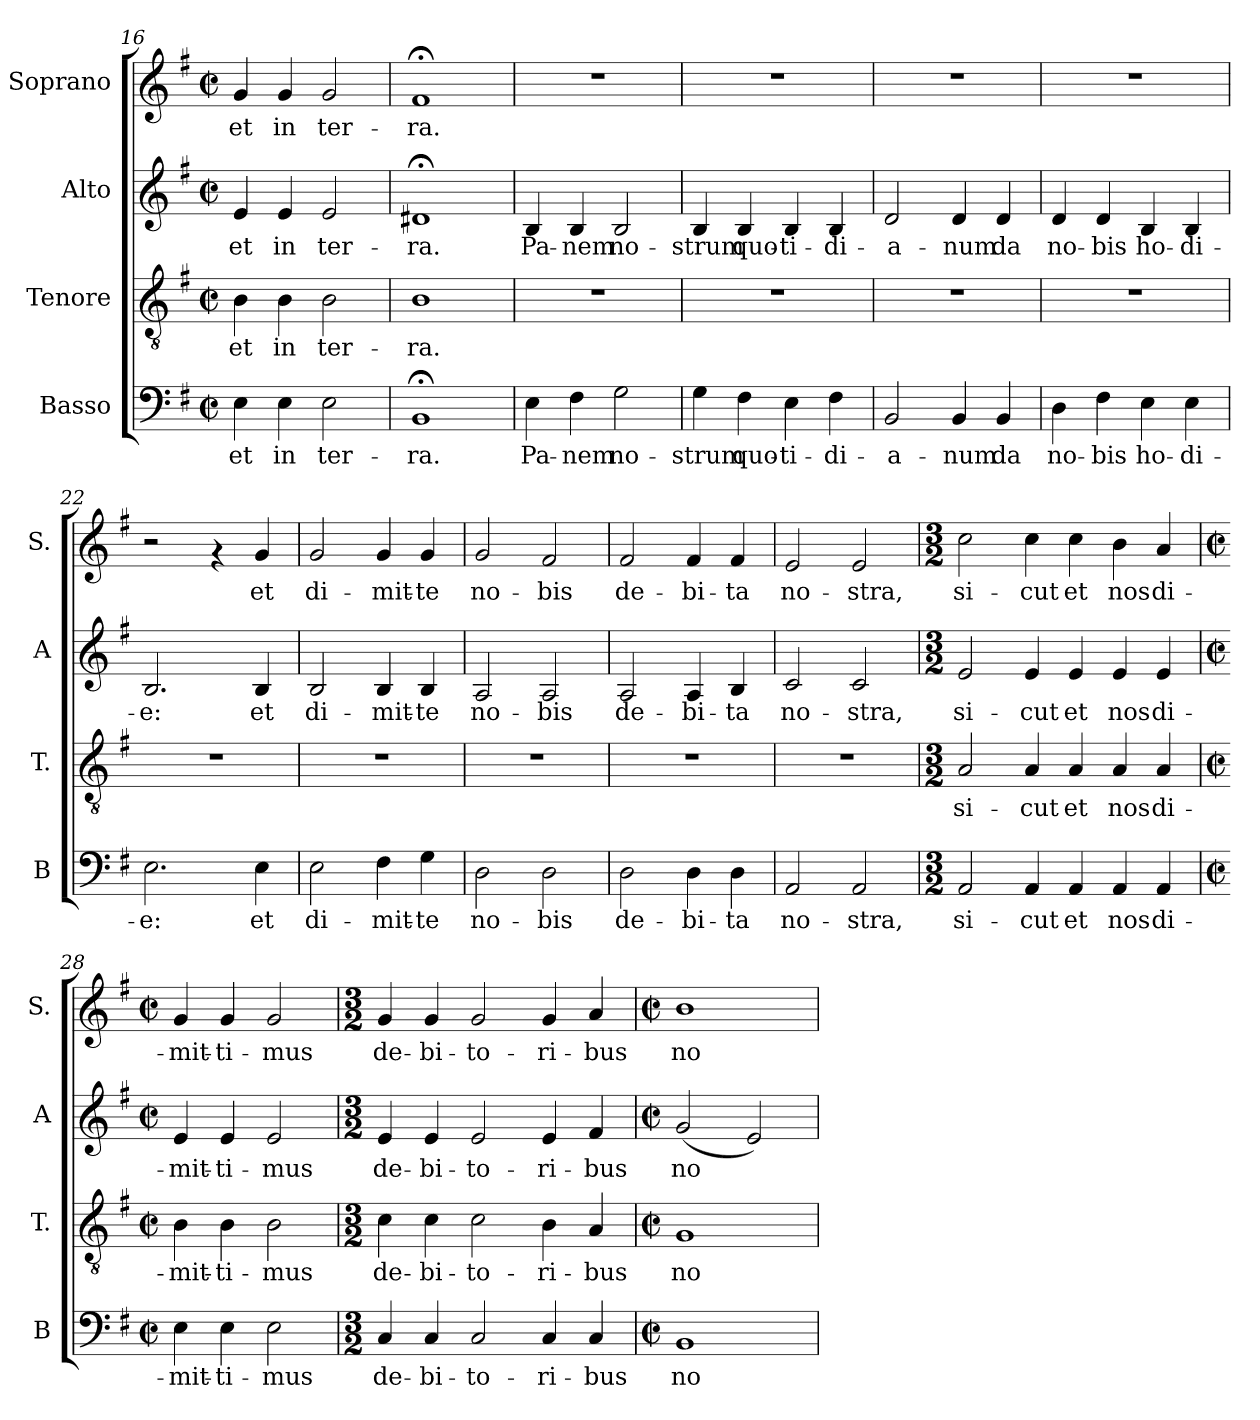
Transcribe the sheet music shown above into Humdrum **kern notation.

**kern	**text	**kern	**text	**kern	**text	**kern	**text
*part4	*part4	*part3	*part3	*part2	*part2	*part1	*part1
*staff4	*staff4	*staff3	*staff3	*staff2	*staff2	*staff1	*staff1
*I"Basso	*	*I"Tenore	*	*I"Alto	*	*I"Soprano	*
*I'B	*	*I'T.	*	*I'A	*	*I'S.	*
!!LO:PB:g=z
*clefF4	*	*clefGv2	*	*clefG2	*	*clefG2	*
*k[f#]	*	*k[f#]	*	*k[f#]	*	*k[f#]	*
*G:	*	*G:	*	*G:	*	*G:	*
*M2/2	*	*M2/2	*	*M2/2	*	*M2/2	*
*met(c|)	*	*met(c|)	*	*met(c|)	*	*met(c|)	*
=16	=16	=16	=16	=16	=16	=16	=16
!	!LO:LY:b:cj	!	!LO:LY:b:cj	!	!LO:LY:b:cj	!	!LO:LY:b:cj
4E\	et	4B\	et	4e/	et	4g/	et
!	!LO:LY:b:cj	!	!LO:LY:b:cj	!	!LO:LY:b:cj	!	!LO:LY:b:cj
4E\	in	4B\	in	4e/	in	4g/	in
!	!LO:LY:b:cj	!	!LO:LY:b:cj	!	!LO:LY:b:cj	!	!LO:LY:b:cj
2E\	ter-	2B\	ter-	2e/	ter-	2g/	ter-
=17	=17	=17	=17	=17	=17	=17	=17
!	!LO:LY:b:cj	!	!LO:LY:b:cj	!	!LO:LY:b:cj	!	!LO:LY:b:cj
1BB;<	-ra.	1B	-ra.	1d#X;<	-ra.	1f#;<	-ra.
=18	=18	=18	=18	=18	=18	=18	=18
!	!LO:LY:b:cj	!	!	!	!LO:LY:b:cj	!	!
4E\	Pa-	1r	.	4B/	Pa-	1r	.
!	!LO:LY:b:cj	!	!	!	!LO:LY:b:cj	!	!
4F#\	-nem	.	.	4B/	-nem	.	.
!	!LO:LY:b:cj	!	!	!	!LO:LY:b:cj	!	!
2G\	no-	.	.	2B/	no-	.	.
=19	=19	=19	=19	=19	=19	=19	=19
!	!LO:LY:b:cj	!	!	!	!LO:LY:b:cj	!	!
4G\	-strum	1r	.	4B/	-strum	1r	.
!	!LO:LY:b:cj	!	!	!	!LO:LY:b:cj	!	!
4F#\	quo-	.	.	4B/	quo-	.	.
!	!LO:LY:b:cj	!	!	!	!LO:LY:b:cj	!	!
4E\	-ti-	.	.	4B/	-ti-	.	.
!	!LO:LY:b:cj	!	!	!	!LO:LY:b:cj	!	!
4F#\	-di-	.	.	4B/	-di-	.	.
=20	=20	=20	=20	=20	=20	=20	=20
!	!LO:LY:b:cj	!	!	!	!LO:LY:b:cj	!	!
2BB/	-a-	1r	.	2d/	-a-	1r	.
!	!LO:LY:b:cj	!	!	!	!LO:LY:b:cj	!	!
4BB/	-num	.	.	4d/	-num	.	.
!	!LO:LY:b:cj	!	!	!	!LO:LY:b:cj	!	!
4BB/	da	.	.	4d/	da	.	.
!!LO:LB:g=z
=21	=21	=21	=21	=21	=21	=21	=21
!	!LO:LY:b:cj	!	!	!	!LO:LY:b:cj	!	!
4D\	no-	1r	.	4d/	no-	1r	.
!	!LO:LY:b:cj	!	!	!	!LO:LY:b:cj	!	!
4F#\	-bis	.	.	4d/	-bis	.	.
!	!LO:LY:b:cj	!	!	!	!LO:LY:b:cj	!	!
4E\	ho-	.	.	4B/	ho-	.	.
!	!LO:LY:b:cj	!	!	!	!LO:LY:b:cj	!	!
4E\	-di-	.	.	4B/	-di-	.	.
=22	=22	=22	=22	=22	=22	=22	=22
!	!LO:LY:b:cj	!	!	!	!LO:LY:b:cj	!	!
2.E\	-e:	1r	.	2.B/	-e:	2r	.
.	.	.	.	.	.	4rf	.
!	!LO:LY:b:cj	!	!	!	!LO:LY:b:cj	!	!LO:LY:b:cj
4E\	et	.	.	4B/	et	4g/	et
=23	=23	=23	=23	=23	=23	=23	=23
!	!LO:LY:b:cj	!	!	!	!LO:LY:b:cj	!	!LO:LY:b:cj
2E\	di-	1r	.	2B/	di-	2g/	di-
!	!LO:LY:b:cj	!	!	!	!LO:LY:b:cj	!	!LO:LY:b:cj
4F#\	-mit-	.	.	4B/	-mit-	4g/	-mit-
!	!LO:LY:b:cj	!	!	!	!LO:LY:b:cj	!	!LO:LY:b:cj
4G\	-te	.	.	4B/	-te	4g/	-te
=24	=24	=24	=24	=24	=24	=24	=24
!	!LO:LY:b:cj	!	!	!	!LO:LY:b:cj	!	!LO:LY:b:cj
2D\	no-	1r	.	2A/	no-	2g/	no-
!	!LO:LY:b:cj	!	!	!	!LO:LY:b:cj	!	!LO:LY:b:cj
2D\	-bis	.	.	2A/	-bis	2f#/	-bis
=25	=25	=25	=25	=25	=25	=25	=25
!	!LO:LY:b:cj	!	!	!	!LO:LY:b:cj	!	!LO:LY:b:cj
2D\	de-	1r	.	2A/	de-	2f#/	de-
!	!LO:LY:b:cj	!	!	!	!LO:LY:b:cj	!	!LO:LY:b:cj
4D\	-bi-	.	.	4A/	-bi-	4f#/	-bi-
!	!LO:LY:b:cj	!	!	!	!LO:LY:b:cj	!	!LO:LY:b:cj
4D\	-ta	.	.	4B/	-ta	4f#/	-ta
=26	=26	=26	=26	=26	=26	=26	=26
!	!LO:LY:b:cj	!	!	!	!LO:LY:b:cj	!	!LO:LY:b:cj
2AA/	no-	1r	.	2c/	no-	2e/	no-
!	!LO:LY:b:cj	!	!	!	!LO:LY:b:cj	!	!LO:LY:b:cj
2AA/	-stra,	.	.	2c/	-stra,	2e/	-stra,
!!LO:LB:g=z
=27	=27	=27	=27	=27	=27	=27	=27
*M3/2	*	*M3/2	*	*M3/2	*	*M3/2	*
!	!LO:LY:b:cj	!	!LO:LY:b:cj	!	!LO:LY:b:cj	!	!LO:LY:b:cj
2AA/	si-	2A/	si-	2e/	si-	2cc\	si-
!	!LO:LY:b:cj	!	!LO:LY:b:cj	!	!LO:LY:b:cj	!	!LO:LY:b:cj
4AA/	-cut	4A/	-cut	4e/	-cut	4cc\	-cut
!	!LO:LY:b:cj	!	!LO:LY:b:cj	!	!LO:LY:b:cj	!	!LO:LY:b:cj
4AA/	et	4A/	et	4e/	et	4cc\	et
!	!LO:LY:b:cj	!	!LO:LY:b:cj	!	!LO:LY:b:cj	!	!LO:LY:b:cj
4AA/	nos	4A/	nos	4e/	nos	4b\	nos
!	!LO:LY:b:cj	!	!LO:LY:b:cj	!	!LO:LY:b:cj	!	!LO:LY:b:cj
4AA/	di-	4A/	di-	4e/	di-	4a/	di-
=28	=28	=28	=28	=28	=28	=28	=28
*M2/2	*	*M2/2	*	*M2/2	*	*M2/2	*
*met(c|)	*	*met(c|)	*	*met(c|)	*	*met(c|)	*
!	!LO:LY:b:cj	!	!LO:LY:b:cj	!	!LO:LY:b:cj	!	!LO:LY:b:cj
4E\	-mit-	4B\	-mit-	4e/	-mit-	4g/	-mit-
!	!LO:LY:b:cj	!	!LO:LY:b:cj	!	!LO:LY:b:cj	!	!LO:LY:b:cj
4E\	-ti-	4B\	-ti-	4e/	-ti-	4g/	-ti-
!	!LO:LY:b:cj	!	!LO:LY:b:cj	!	!LO:LY:b:cj	!	!LO:LY:b:cj
2E\	-mus	2B\	-mus	2e/	-mus	2g/	-mus
=29	=29	=29	=29	=29	=29	=29	=29
*M3/2	*	*M3/2	*	*M3/2	*	*M3/2	*
!	!LO:LY:b:cj	!	!LO:LY:b:cj	!	!LO:LY:b:cj	!	!LO:LY:b:cj
4C/	de-	4c\	de-	4e/	de-	4g/	de-
!	!LO:LY:b:cj	!	!LO:LY:b:cj	!	!LO:LY:b:cj	!	!LO:LY:b:cj
4C/	-bi-	4c\	-bi-	4e/	-bi-	4g/	-bi-
!	!LO:LY:b:cj	!	!LO:LY:b:cj	!	!LO:LY:b:cj	!	!LO:LY:b:cj
2C/	-to-	2c\	-to-	2e/	-to-	2g/	-to-
!	!LO:LY:b:cj	!	!LO:LY:b:cj	!	!LO:LY:b:cj	!	!LO:LY:b:cj
4C/	-ri-	4B\	-ri-	4e/	-ri-	4g/	-ri-
!	!LO:LY:b:cj	!	!LO:LY:b:cj	!	!LO:LY:b:cj	!	!LO:LY:b:cj
4C/	-bus	4A/	-bus	4f#/	-bus	4a/	-bus
=30	=30	=30	=30	=30	=30	=30	=30
*M2/2	*	*M2/2	*	*M2/2	*	*M2/2	*
*met(c|)	*	*met(c|)	*	*met(c|)	*	*met(c|)	*
!	!LO:LY:b:cj	!	!LO:LY:b:cj	!	!LO:LY:b:cj	!	!LO:LY:b:cj
1BB	no-	1G	no-	(<2g/	no-	1b	no-
!	!	!	!	!	!LO:LY:b:cj	!	!
.	.	.	.	2e/)	--	.	.
=	=	=	=	=	=	=	=
*-	*-	*-	*-	*-	*-	*-	*-
